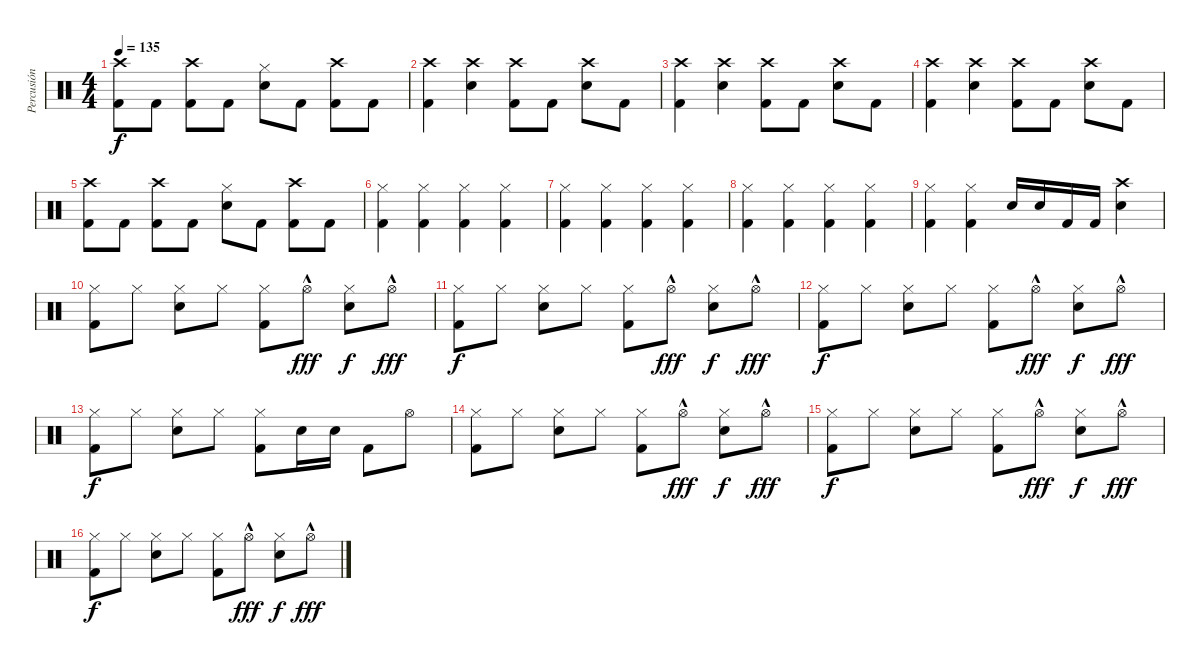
\track ("Percusión" "Percusión") {instrument percussion}
\staff {score}
\articulation defaults
\ts (4 4)
\tempo 135
\clef neutral
\ks c
("Crash high (hit)" "Kick (hit) 2").8{dy f} "Kick (hit) 2".8 ("Crash high (hit)" "Kick (hit) 2").8 "Kick (hit) 2".8 ("Hi-Hat (closed)" "Snare (hit) 2").8 "Kick (hit) 2".8 ("Crash high (hit)" "Kick (hit) 2").8 "Kick (hit) 2".8 |
("Crash high (hit)" "Kick (hit) 2").4 ("Crash high (hit)" "Snare (hit) 2").4 ("Crash high (hit)" "Kick (hit) 2").8 "Kick (hit) 2".8 ("Crash high (hit)" "Snare (hit) 2").8 "Kick (hit) 2".8 |
("Crash high (hit)" "Kick (hit) 2").4 ("Crash high (hit)" "Snare (hit) 2").4 ("Crash high (hit)" "Kick (hit) 2").8 "Kick (hit) 2".8 ("Crash high (hit)" "Snare (hit) 2").8 "Kick (hit) 2".8 |
("Crash high (hit)" "Kick (hit) 2").4 ("Crash high (hit)" "Snare (hit) 2").4 ("Crash high (hit)" "Kick (hit) 2").8 "Kick (hit) 2".8 ("Crash high (hit)" "Snare (hit) 2").8 "Kick (hit) 2".8 |
("Crash high (hit)" "Kick (hit) 2").8 "Kick (hit) 2".8 ("Crash high (hit)" "Kick (hit) 2").8 "Kick (hit) 2".8 ("Hi-Hat (closed)" "Snare (hit) 2").8 "Kick (hit) 2".8 ("Crash high (hit)" "Kick (hit) 2").8 "Kick (hit) 2".8 |
("Hi-Hat (closed)" "Kick (hit) 2").4 ("Hi-Hat (closed)" "Kick (hit) 2").4 ("Hi-Hat (closed)" "Kick (hit) 2").4 ("Hi-Hat (closed)" "Kick (hit) 2").4 |
("Hi-Hat (closed)" "Kick (hit) 2").4 ("Hi-Hat (closed)" "Kick (hit) 2").4 ("Hi-Hat (closed)" "Kick (hit) 2").4 ("Hi-Hat (closed)" "Kick (hit) 2").4 |
("Hi-Hat (closed)" "Kick (hit) 2").4 ("Hi-Hat (closed)" "Kick (hit) 2").4 ("Hi-Hat (closed)" "Kick (hit) 2").4 ("Hi-Hat (closed)" "Kick (hit) 2").4 |
("Hi-Hat (closed)" "Kick (hit) 2").4 ("Hi-Hat (closed)" "Kick (hit) 2").4 "Snare (hit) 2".16 "Snare (hit) 2".16 "Kick (hit) 2".16 "Kick (hit) 2".16 ("Crash high (hit)" "Snare (hit) 2").4 |
("Hi-Hat (closed)" "Kick (hit) 2").8 "Hi-Hat (closed)".8 ("Hi-Hat (closed)" "Snare (hit) 2").8 "Hi-Hat (closed)".8 ("Hi-Hat (closed)" "Kick (hit) 2").8 "Hi-Hat (open)"{hac}.8{dy fff} ("Hi-Hat (closed)" "Snare (hit) 2").8{dy f} "Hi-Hat (open)"{hac}.8{dy fff} |
("Hi-Hat (closed)" "Kick (hit) 2").8{dy f} "Hi-Hat (closed)".8 ("Hi-Hat (closed)" "Snare (hit) 2").8 "Hi-Hat (closed)".8 ("Hi-Hat (closed)" "Kick (hit) 2").8 "Hi-Hat (open)"{hac}.8{dy fff} ("Hi-Hat (closed)" "Snare (hit) 2").8{dy f} "Hi-Hat (open)"{hac}.8{dy fff} |
("Hi-Hat (closed)" "Kick (hit) 2").8{dy f} "Hi-Hat (closed)".8 ("Hi-Hat (closed)" "Snare (hit) 2").8 "Hi-Hat (closed)".8 ("Hi-Hat (closed)" "Kick (hit) 2").8 "Hi-Hat (open)"{hac}.8{dy fff} ("Hi-Hat (closed)" "Snare (hit) 2").8{dy f} "Hi-Hat (open)"{hac}.8{dy fff} |
("Hi-Hat (closed)" "Kick (hit) 2").8{dy f} "Hi-Hat (closed)".8 ("Hi-Hat (closed)" "Snare (hit) 2").8 "Hi-Hat (closed)".8 ("Hi-Hat (closed)" "Kick (hit) 2").8 "Snare (hit) 2".16 "Snare (hit) 2".16 "Kick (hit) 2".8 "Hi-Hat (open)".8 |
("Hi-Hat (closed)" "Kick (hit) 2").8 "Hi-Hat (closed)".8 ("Hi-Hat (closed)" "Snare (hit) 2").8 "Hi-Hat (closed)".8 ("Hi-Hat (closed)" "Kick (hit) 2").8 "Hi-Hat (open)"{hac}.8{dy fff} ("Hi-Hat (closed)" "Snare (hit) 2").8{dy f} "Hi-Hat (open)"{hac}.8{dy fff} |
("Hi-Hat (closed)" "Kick (hit) 2").8{dy f} "Hi-Hat (closed)".8 ("Hi-Hat (closed)" "Snare (hit) 2").8 "Hi-Hat (closed)".8 ("Hi-Hat (closed)" "Kick (hit) 2").8 "Hi-Hat (open)"{hac}.8{dy fff} ("Hi-Hat (closed)" "Snare (hit) 2").8{dy f} "Hi-Hat (open)"{hac}.8{dy fff} |
("Hi-Hat (closed)" "Kick (hit) 2").8{dy f} "Hi-Hat (closed)".8 ("Hi-Hat (closed)" "Snare (hit) 2").8 "Hi-Hat (closed)".8 ("Hi-Hat (closed)" "Kick (hit) 2").8 "Hi-Hat (open)"{hac}.8{dy fff} ("Hi-Hat (closed)" "Snare (hit) 2").8{dy f} "Hi-Hat (open)"{hac}.8{dy fff}
